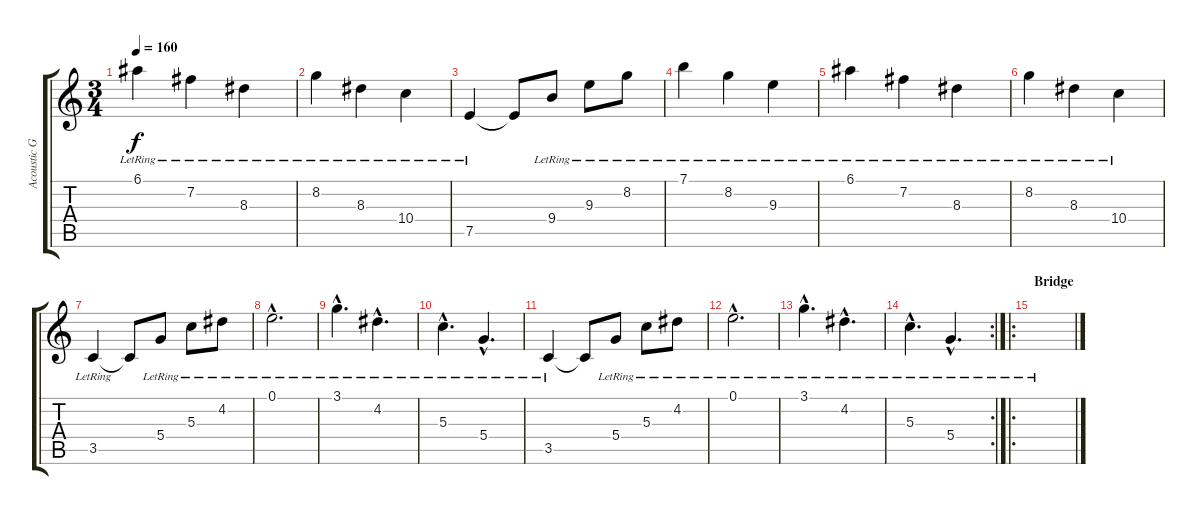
\track ("Acoustic Guitar" "Acoustic G") {instrument acousticguitarsteel}
\staff {score tabs}
\tuning (E4 B3 G3 D3 A2 E2) {hide}
\ts (3 4)
\tempo 160
\clef g2
\ks c
6.1{lr}.4{dy f} 7.2{lr}.4 8.3{lr}.4 |
8.2{lr}.4 8.3{lr}.4 10.4{lr}.4 |
7.5{lr}.4 7.5{t}.8 9.4{lr}.8 9.3{lr}.8 8.2{lr}.8 |
7.1{lr}.4 8.2{lr}.4 9.3{lr}.4 |
6.1{lr}.4 7.2{lr}.4 8.3{lr}.4 |
8.2{lr}.4 8.3{lr}.4 10.4{lr}.4 |
3.5{lr}.4 3.5{t}.8 5.4{lr}.8 5.3{lr}.8 4.2{lr}.8 |
0.1{hac lr}.2{d} |
3.1{hac lr}.4{d} 4.2{hac lr}.4{d} |
5.3{hac lr}.4{d} 5.4{hac lr}.4{d} |
3.5{lr}.4 3.5{t}.8 5.4{lr}.8 5.3{lr}.8 4.2{lr}.8 |
0.1{hac lr}.2{d} |
3.1{hac lr}.4{d} 4.2{hac lr}.4{d} |
\rc 2
5.3{hac lr}.4{d} 5.4{hac lr}.4{d} |
\ro
\section ("" "Bridge")
